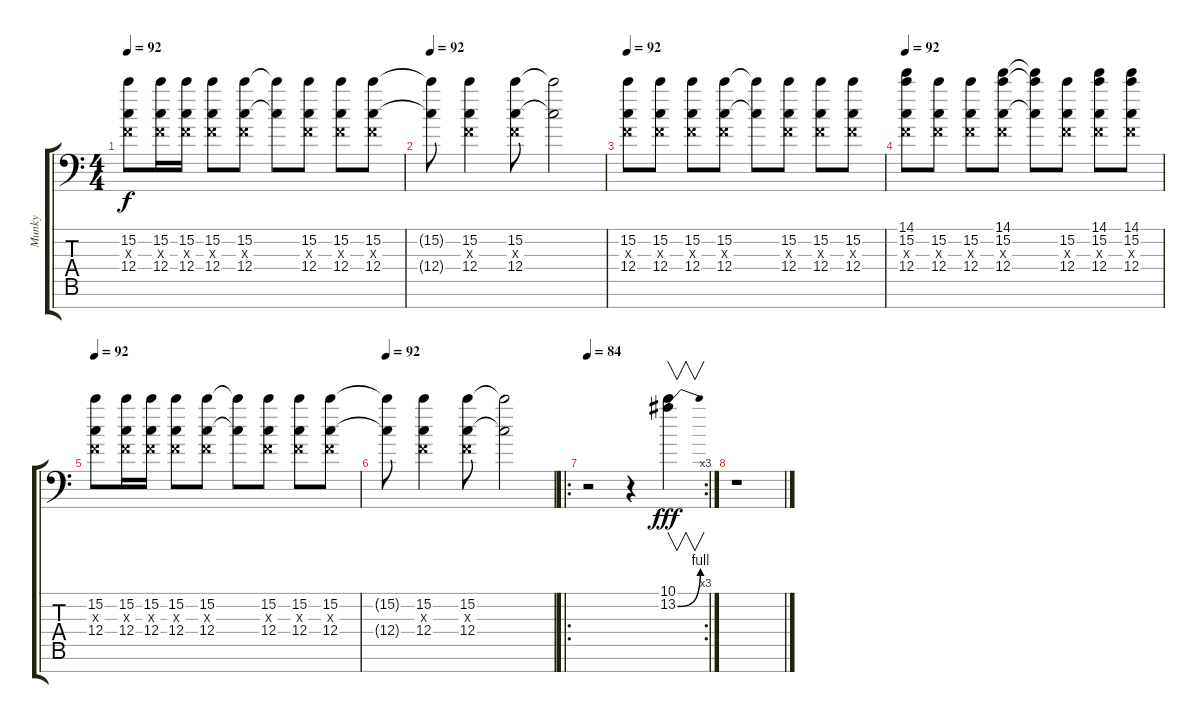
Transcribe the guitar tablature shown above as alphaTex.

\track ("Munky" "Munky") {instrument distortionguitar}
\staff {score tabs}
\tuning (D4 A3 F3 C3 G2 D2 A1) {hide}
\ts (4 4)
\tempo 92
\clef f4
\ks c
(15.2 0.3{x} 12.4).8{dy f} (15.2 0.3{x} 12.4).16 (15.2 0.3{x} 12.4).16 (15.2 0.3{x} 12.4).8 (15.2 0.3{x} 12.4).8 (15.2{t} 12.4{t}).8 (15.2 0.3{x} 12.4).8 (15.2 0.3{x} 12.4).8 (15.2 0.3{x} 12.4).8 |
\tempo 92
(15.2{t} 12.4{t}).8 (15.2 0.3{x} 12.4).4 (15.2 0.3{x} 12.4).8 (15.2{t} 12.4{t}).2 |
\tempo 92
(15.2 0.3{x} 12.4).8 (15.2 0.3{x} 12.4).8 (15.2 0.3{x} 12.4).8 (15.2 0.3{x} 12.4).8 (15.2{t} 12.4{t}).8 (15.2 0.3{x} 12.4).8 (15.2 0.3{x} 12.4).8 (15.2 0.3{x} 12.4).8 |
\tempo 92
(14.1 15.2 0.3{x} 12.4).8 (15.2 0.3{x} 12.4).8 (15.2 0.3{x} 12.4).8 (14.1 15.2 0.3{x} 12.4).8 (14.1{t} 15.2{t} 12.4{t}).8 (15.2 0.3{x} 12.4).8 (14.1 15.2 0.3{x} 12.4).8 (14.1 15.2 0.3{x} 12.4).8 |
\tempo 92
(15.2 0.3{x} 12.4).8 (15.2 0.3{x} 12.4).16 (15.2 0.3{x} 12.4).16 (15.2 0.3{x} 12.4).8 (15.2 0.3{x} 12.4).8 (15.2{t} 12.4{t}).8 (15.2 0.3{x} 12.4).8 (15.2 0.3{x} 12.4).8 (15.2 0.3{x} 12.4).8 |
\tempo 92
(15.2{t} 12.4{t}).8 (15.2 0.3{x} 12.4).4 (15.2 0.3{x} 12.4).8 (15.2{t} 12.4{t}).2 |
\ro
\rc 3
\tempo 84
r.2 r.4 (10.1 13.2{be (bend 0 0 60 4)}).4{v dy fff} |
r.1
